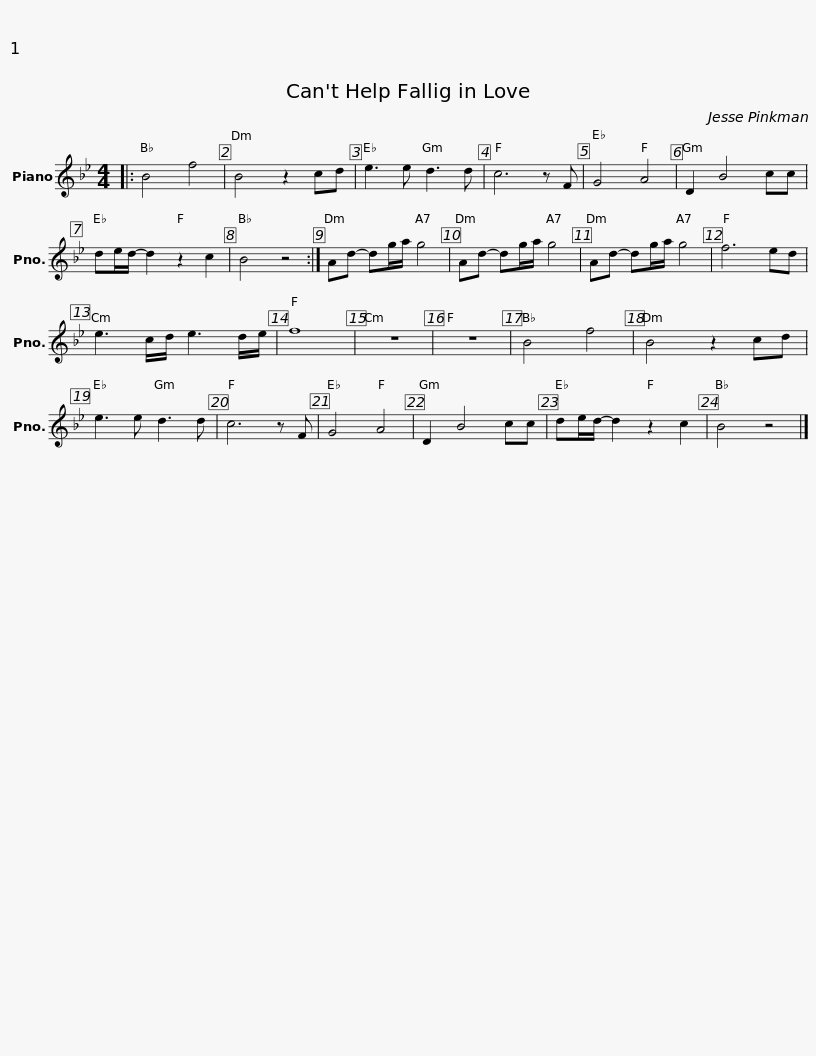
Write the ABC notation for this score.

X:1
L:1/8
M:4/4
I:linebreak $
K:Bb
V:1 treble
V:1
|: B4 f4 | B4 z2 cd | e3 e d3 d | c6 z F |$ G4 A4 | %5
 D2 B4 cc | de/d/- d2 z2 c2 | B4 z4 :|$ Ad- dg/a/ g4 | Ad- dg/a/ g4 | %10
 Ad- dg/a/ g4 | f6 ed |$ e3 c/d/ e3 d/e/ | f8 | z8 | %15
 z8 |$ B4 f4 | B4 z2 cd | e3 e d3 d | c6 z F |$ %20
 G4 A4 | D2 B4 cc | de/d/- d2 z2 c2 | B4 z4 |] %24
